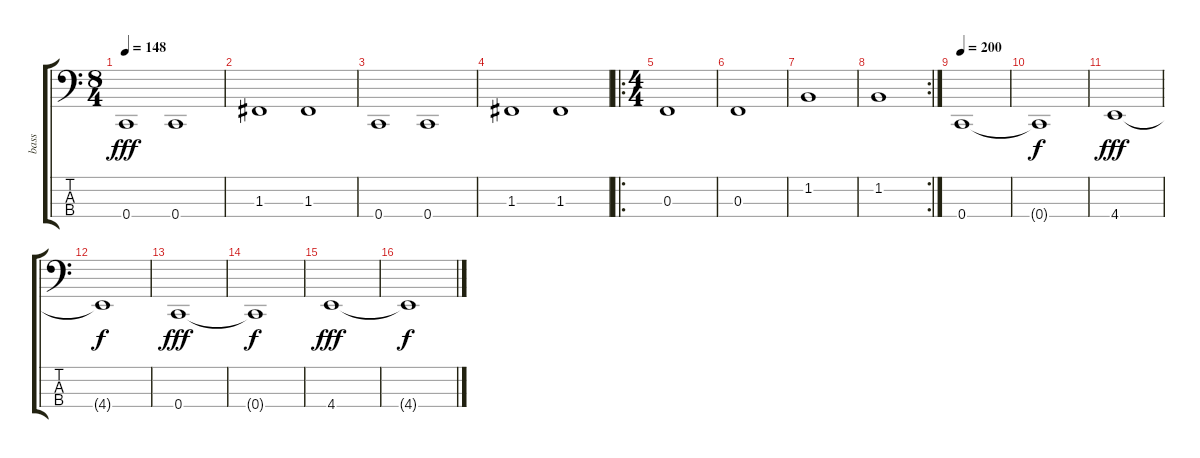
\track ("bass" "bass") {instrument electricbassfinger}
\staff {score tabs}
\tuning (Eb2 Bb1 F1 C1) {hide}
\ts (8 4)
\tempo 148
\clef f4
\ks c
0.4.1{dy fff} 0.4.1 |
1.3.1 1.3.1 |
0.4.1 0.4.1 |
1.3.1 1.3.1 |
\ro
\ts (4 4)
0.3.1 |
0.3.1 |
1.2.1 |
\rc 2
1.2.1 |
\tempo 200
0.4.1 |
0.4{t}.1{dy f} |
4.4.1{dy fff} |
4.4{t}.1{dy f} |
0.4.1{dy fff} |
0.4{t}.1{dy f} |
4.4.1{dy fff} |
4.4{t}.1{dy f}
